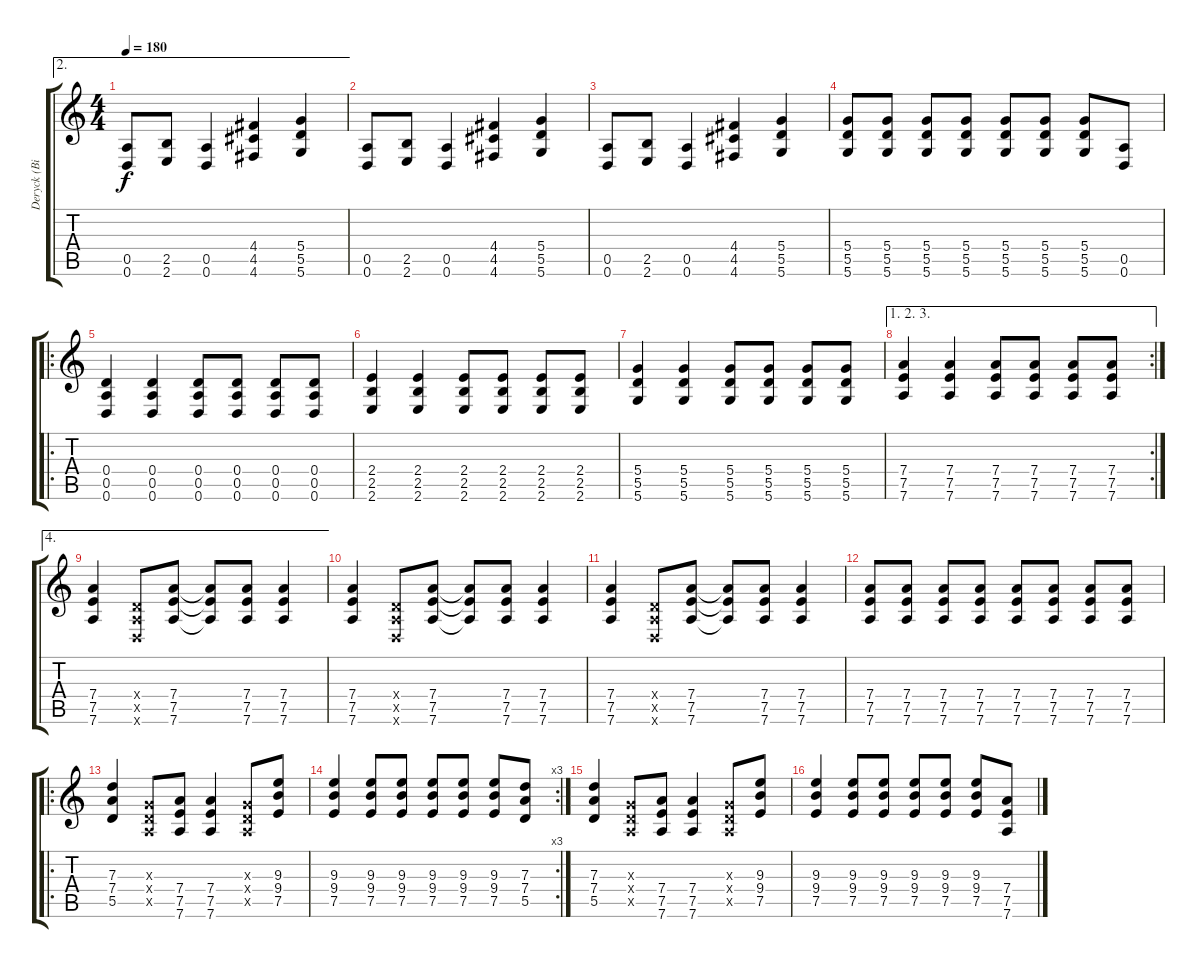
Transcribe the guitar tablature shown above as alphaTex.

\track ("Deryck (Bizzy D) - Rhytm Guitar" "Deryck (Bi") {instrument distortionguitar}
\staff {score tabs}
\tuning (E4 B3 G3 D3 A2 D2) {hide}
\ae 2
\ts (4 4)
\tempo 180
\clef g2
\ks c
(0.5 0.6).8{dy f} (2.5 2.6).8 (0.5 0.6).4 (4.4 4.5 4.6).4 (5.4 5.5 5.6).4 |
(0.5 0.6).8 (2.5 2.6).8 (0.5 0.6).4 (4.4 4.5 4.6).4 (5.4 5.5 5.6).4 |
(0.5 0.6).8 (2.5 2.6).8 (0.5 0.6).4 (4.4 4.5 4.6).4 (5.4 5.5 5.6).4 |
(5.4 5.5 5.6).8 (5.4 5.5 5.6).8 (5.4 5.5 5.6).8 (5.4 5.5 5.6).8 (5.4 5.5 5.6).8 (5.4 5.5 5.6).8 (5.4 5.5 5.6).8 (0.5 0.6).8 |
\ro
(0.4 0.5 0.6).4 (0.4 0.5 0.6).4 (0.4 0.5 0.6).8 (0.4 0.5 0.6).8 (0.4 0.5 0.6).8 (0.4 0.5 0.6).8 |
(2.4 2.5 2.6).4 (2.4 2.5 2.6).4 (2.4 2.5 2.6).8 (2.4 2.5 2.6).8 (2.4 2.5 2.6).8 (2.4 2.5 2.6).8 |
(5.4 5.5 5.6).4 (5.4 5.5 5.6).4 (5.4 5.5 5.6).8 (5.4 5.5 5.6).8 (5.4 5.5 5.6).8 (5.4 5.5 5.6).8 |
\ae (1 2 3)
\rc 2
(7.4 7.5 7.6).4 (7.4 7.5 7.6).4 (7.4 7.5 7.6).8 (7.4 7.5 7.6).8 (7.4 7.5 7.6).8 (7.4 7.5 7.6).8 |
\ae 4
(7.4 7.5 7.6).4 (0.4{x} 0.5{x} 0.6{x}).8 (7.4 7.5 7.6).8 (7.4{t} 7.5{t} 7.6{t}).8 (7.4 7.5 7.6).8 (7.4 7.5 7.6).4 |
(7.4 7.5 7.6).4 (0.4{x} 0.5{x} 0.6{x}).8 (7.4 7.5 7.6).8 (7.4{t} 7.5{t} 7.6{t}).8 (7.4 7.5 7.6).8 (7.4 7.5 7.6).4 |
(7.4 7.5 7.6).4 (0.4{x} 0.5{x} 0.6{x}).8 (7.4 7.5 7.6).8 (7.4{t} 7.5{t} 7.6{t}).8 (7.4 7.5 7.6).8 (7.4 7.5 7.6).4 |
(7.4 7.5 7.6).8 (7.4 7.5 7.6).8 (7.4 7.5 7.6).8 (7.4 7.5 7.6).8 (7.4 7.5 7.6).8 (7.4 7.5 7.6).8 (7.4 7.5 7.6).8 (7.4 7.5 7.6).8 |
\ro
(7.3 7.4 5.5).4 (0.3{x} 0.4{x} 0.5{x}).8 (7.4 7.5 7.6).8 (7.4 7.5 7.6).4 (0.3{x} 0.4{x} 0.5{x}).8 (9.3 9.4 7.5).8 |
\rc 3
(9.3 9.4 7.5).4 (9.3 9.4 7.5).8 (9.3 9.4 7.5).8 (9.3 9.4 7.5).8 (9.3 9.4 7.5).8 (9.3 9.4 7.5).8 (7.3 7.4 5.5).8 |
(7.3 7.4 5.5).4 (0.3{x} 0.4{x} 0.5{x}).8 (7.4 7.5 7.6).8 (7.4 7.5 7.6).4 (0.3{x} 0.4{x} 0.5{x}).8 (9.3 9.4 7.5).8 |
(9.3 9.4 7.5).4 (9.3 9.4 7.5).8 (9.3 9.4 7.5).8 (9.3 9.4 7.5).8 (9.3 9.4 7.5).8 (9.3 9.4 7.5).8 (7.4 7.5 7.6).8
